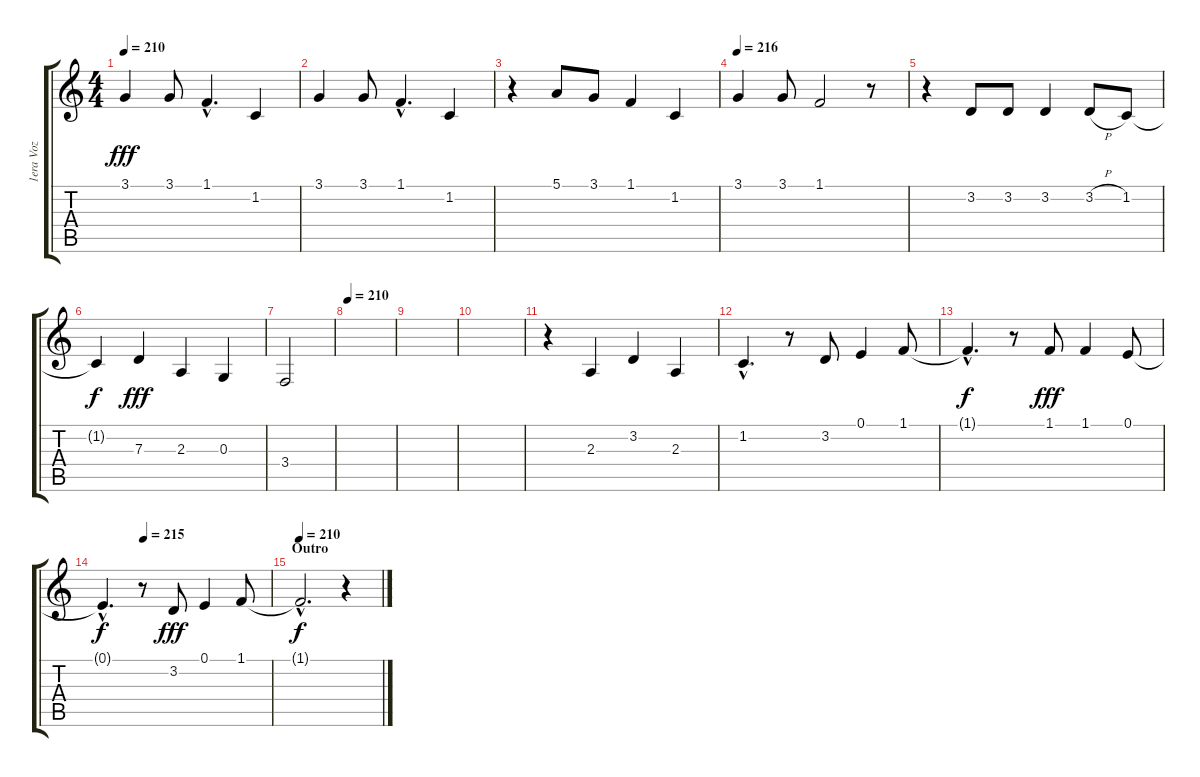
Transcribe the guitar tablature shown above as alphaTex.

\track ("1era Voz" "1era Voz") {instrument tenorsax}
\staff {score tabs}
\tuning (E4 B3 G3 D3 A2 E2) {hide}
\ts (4 4)
\tempo 210
\clef g2
\ks c
3.1.4{dy fff volume 10} 3.1.8 1.1{hac}.4{d} 1.2.4 |
3.1.4{volume 8} 3.1.8 1.1{hac}.4{d} 1.2.4 |
r.4{volume 16} 5.1.8 3.1.8 1.1.4 1.2.4 |
\tempo 216
3.1.4 3.1.8 1.1.2 r.8 |
r.4 3.2.8 3.2.8 3.2.4 3.2{h}.8 1.2.8 |
1.2{t}.4{dy f} 7.3.4{dy fff} 2.3.4 0.3.4 |
3.4.2 |
\tempo 210
|
|
|
r.4 2.3.4 3.2.4 2.3.4 |
1.2{hac}.4{d} r.8 3.2.8 0.1.4 1.1.8 |
1.1{hac t}.4{d dy f} r.8 1.1.8{dy fff} 1.1.4 0.1.8 |
\tempo (215 0.25)
0.1{hac t}.4{d dy f} r.8 3.2.8{dy fff} 0.1.4 1.1.8 |
\section ("" "Outro")
\tempo 210
1.1{hac t}.2{d dy f} r.4
